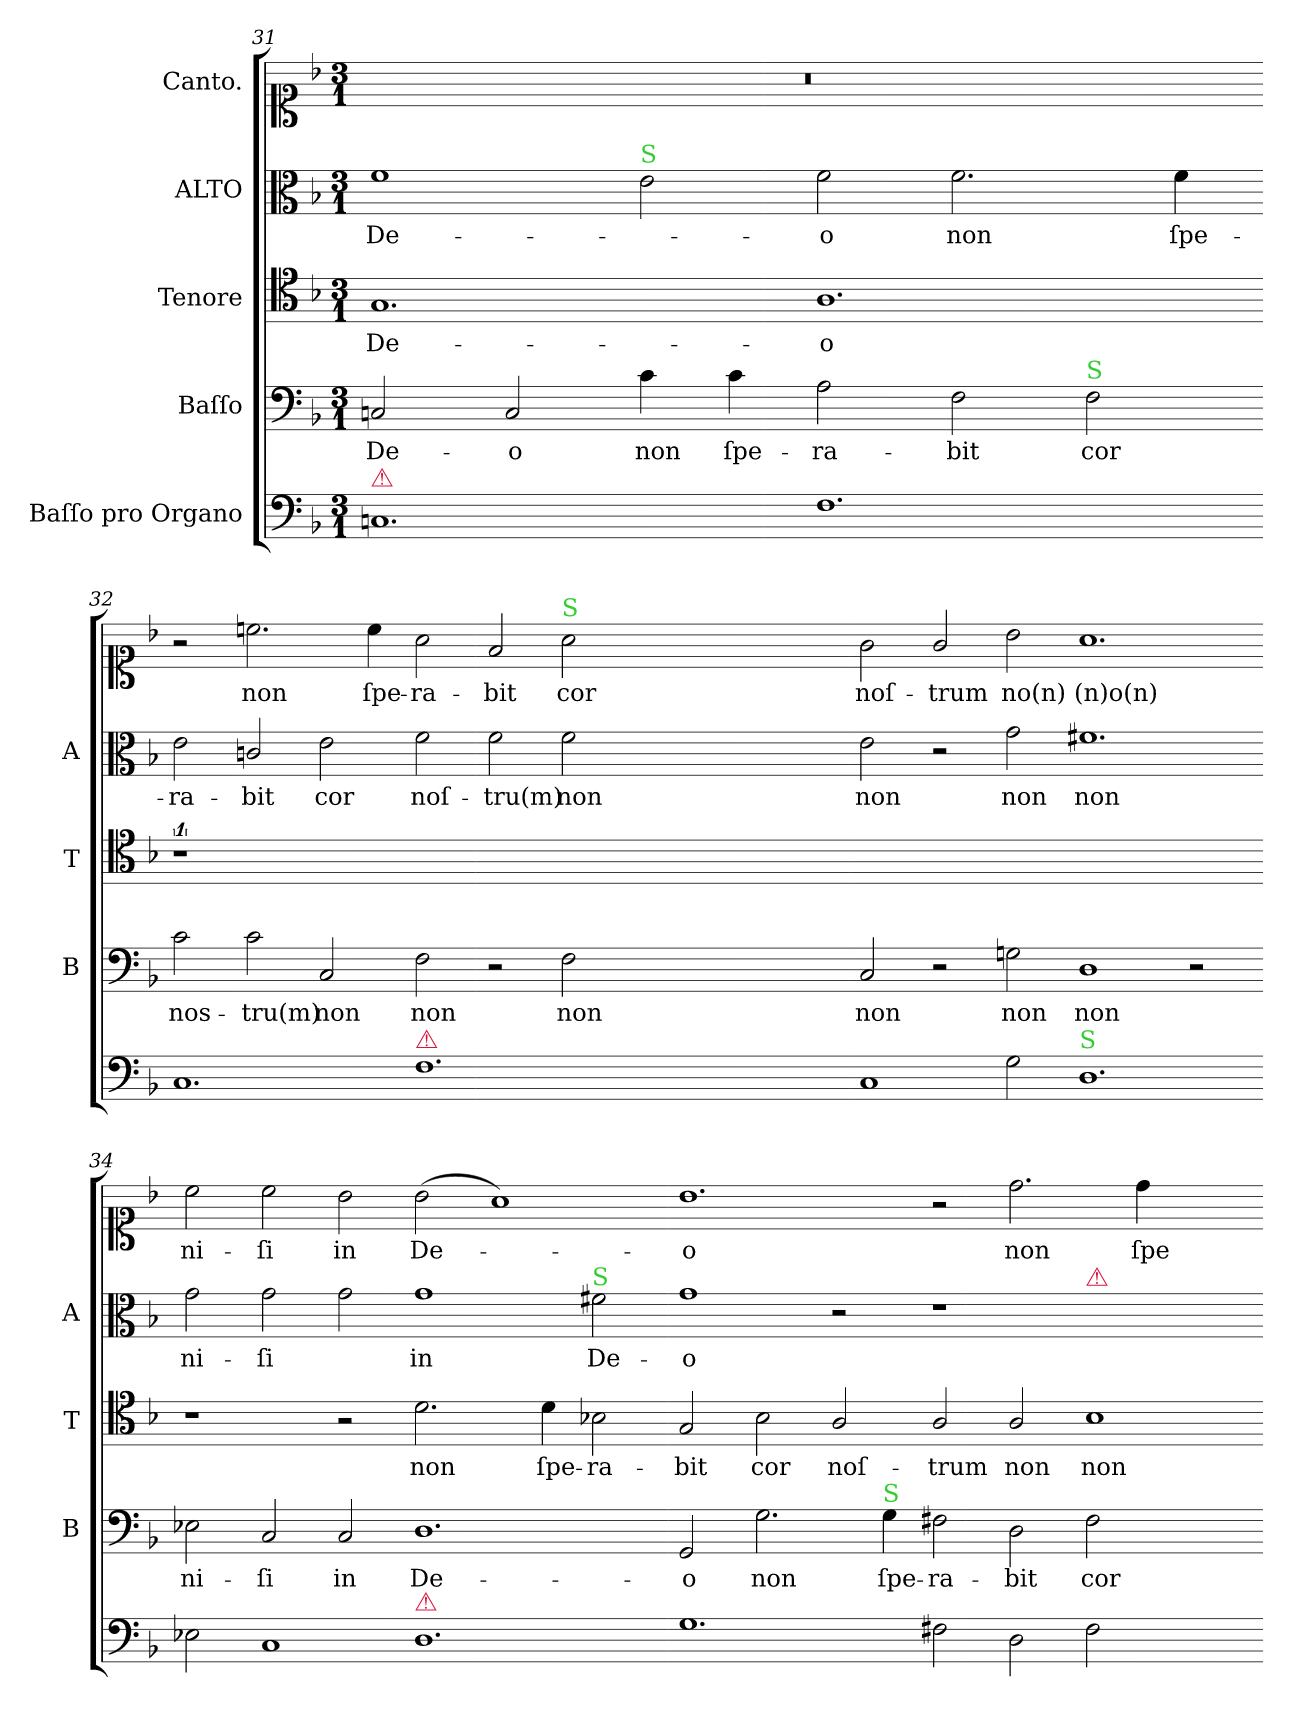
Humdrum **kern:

**kern	**kern	**text	**kern	**text	**kern	**text	**kern	**text
*part5	*part4	*part4	*part3	*part3	*part2	*part2	*part1	*part1
*staff5	*staff4	*staff4	*staff3	*staff3	*staff2	*staff2	*staff1	*staff1
*I"Baſſo pro Organo	*I"Baſſo	*	*I"Tenore	*	*I"ALTO	*	*I"Canto.	*
*	*I'B	*	*I'T	*	*I'A	*	*	*
*clefF4	*clefF4	*	*clefC4	*	*clefC3	*	*clefC1	*
*k[b-]	*k[b-]	*	*k[b-]	*	*k[b-]	*	*k[b-]	*
*d:	*d:	*	*d:	*	*d:	*	*d:	*
*M3/1	*M3/1	*	*M3/1	*	*M3/1	*	*M3/1	*
=31	=31	=31	=31	=31	=31	=31	=31	=31
!LO:TX:a:color=crimson:t=⚠	!	!	!	!	!	!	!	!
1.Cn	2Cn/	De-	1.G	De-	1f	De-	1%3r	.
.	2C/	-o	.	.	.	.	.	.
!	!	!	!	!	!LO:TX:a:color=limegreen:t=S	!	!	!
.	4c\	non	.	.	2e\	.	.	.
.	4c\	ſpe-	.	.	.	.	.	.
1.F	2A\	-ra-	1.A	-o	2f\	-o	.	.
.	2F\	-bit	.	.	2.f\	non	.	.
!	!LO:TX:a:color=limegreen:t=S	!	!	!	!	!	!	!
.	2F\	cor	.	.	.	.	.	.
.	.	.	.	.	4f\	ſpe-	.	.
=32-	=32-	=32-	=32-	=32-	=32-	=32-	=32-	=32-
1.C	2c\	nos-	1%6r	.	2e\	-ra-	2r	.
.	2c\	-tru(m)	.	.	2cn/	-bit	2.ccn\	non
.	2C/	non	.	.	2e\	cor	.	.
.	.	.	.	.	.	.	4cc\	ſpe-
!LO:TX:a:color=crimson:t=⚠	!	!	!	!	!	!	!	!
1.F	2F\	non	.	.	2f\	noſ-	2a\	-ra-
.	2r	.	.	.	2f\	-tru(m)	2f/	-bit
!	!	!	!	!	!	!	!LO:TX:a:color=limegreen:t=S	!
!	!	!LO:LY:i	!	!	!	!	!	!
.	2F\	non	.	.	2f\	non	2a\	cor
0.ryy	0.ryy	.	.	.	0.ryy	.	0.ryy	.
=33-	=33-	=33-	=33-	=33-	=33-	=33-	=33-	=33-
!	!	!LO:LY:i	!	!	!	!	!	!
1C	2C/	non	0.ryy	.	2e\	non	2g\	noſ-
.	2r	.	.	.	2r	.	2g/	-trum
!	!	!LO:LY:i	!	!	!	!LO:LY:i	!	!
2G\	2Gn\	non	.	.	2g\	non	2b-\	no(n)
!LO:TX:a:color=limegreen:t=S	!	!	!	!	!	!	!	!
!	!	!LO:LY:i	!	!	!	!LO:LY:i	!	!
1.D	1D	non	.	.	1.f#X	non	1.a	(n)o(n)
.	2r	.	.	.	.	.	.	.
=34-	=34-	=34-	=34-	=34-	=34-	=34-	=34-	=34-
2E-X\	2E-X\	ni-	1r	.	2g\	ni-	2cc\	ni-
1C	2C/	-ſi	.	.	2g\	-ſi	2cc\	-ſi
.	2C/	in	2r	.	2g\	.	2b-\	in
!LO:TX:a:color=crimson:t=⚠	!	!	!	!	!	!	!	!
1.D	1.D	De-	2.d\	non	1g	in	(>2b-\	De-
.	.	.	.	.	.	.	1a)	.
.	.	.	4d	ſpe-	.	.	.	.
!	!	!	!	!	!LO:TX:a:color=limegreen:t=S	!	!	!
.	.	.	2B-X\	-ra-	2f#X\	De-	.	.
=35-	=35-	=35-	=35-	=35-	=35-	=35-	=35-	=35-
1.G	2GG/	-o	2G/	-bit	1g	-o	1.b-	-o
.	2.G\	non	2B-\	cor	.	.	.	.
.	.	.	2A/	noſ-	2r	.	.	.
!	!LO:TX:a:color=limegreen:t=S	!	!	!	!	!	!	!
.	4G\	ſpe-	.	.	.	.	.	.
2F#X\	2F#X\	-ra-	2A/	-trum	1r	.	2r	.
2D\	2D\	-bit	2A/	non	.	.	2.dd\	non
!	!	!	!	!	!LO:TX:a:color=crimson:t=⚠	!	!	!
2F#\	2F#\	cor	1B-	non	2ryy	.	.	.
.	.	.	.	.	.	.	4dd\	ſpe-
2ryy	2ryy	.	.	.	2ryy	.	2ryy	.
=-	=-	=-	=-	=-	=-	=-	=-	=-
*-	*-	*-	*-	*-	*-	*-	*-	*-
